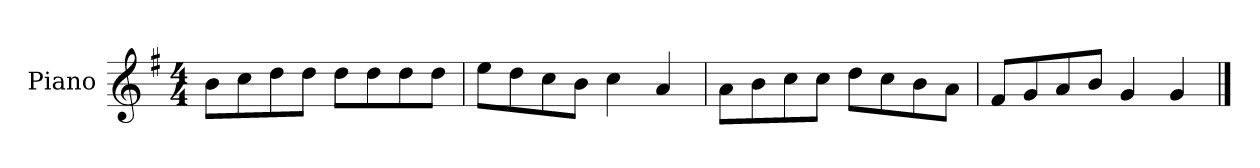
**kern
*part1
*staff1
*I"Piano
*I'P-no
*clefG2
*k[f#]
*M4/4
*MM90
=1
8b\L
8cc\
8dd\
8dd\J
8dd\L
8dd\
8dd\
8dd\J
=2
8ee\L
8dd\
8cc\
8b\J
4cc\
4a/
=3
8a\L
8b\
8cc\
8cc\J
8dd\L
8cc\
8b\
8a\J
=4
8f#/L
8g/
8a/
8b/J
4g/
4g/
==
*-
